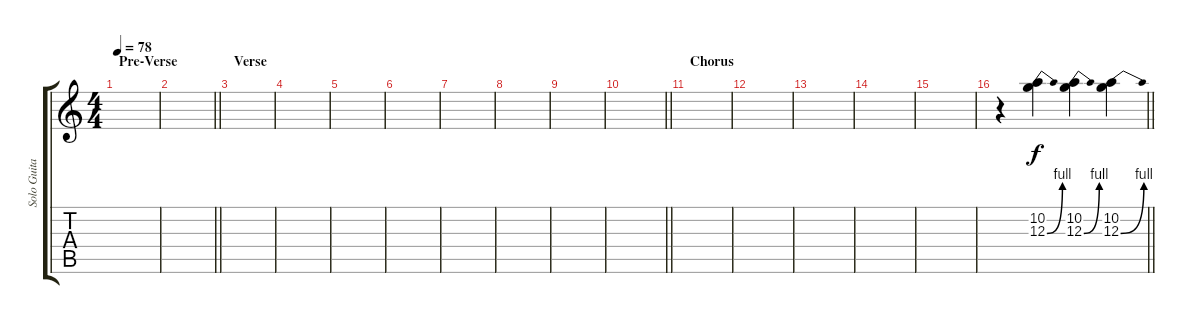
\track ("Solo Guitar" "Solo Guita") {instrument overdrivenguitar}
\staff {score tabs}
\tuning (E4 B3 G3 D3 A2 D2) {hide}
\ts (4 4)
\section ("" "Pre-Verse")
\tempo 78
\clef g2
\ks c
|
\barLineRight lightlight
|
\section ("" "Verse")
|
|
|
|
|
|
|
\barLineRight lightlight
|
\section ("" "Chorus")
|
|
|
|
|
\barLineRight lightlight
r.4 (10.2 12.3{be (bend 0 0 60 4)}).4 (10.2 12.3{be (bend 0 0 60 4)}).4 (10.2 12.3{be (bend 0 0 60 4)}).4
